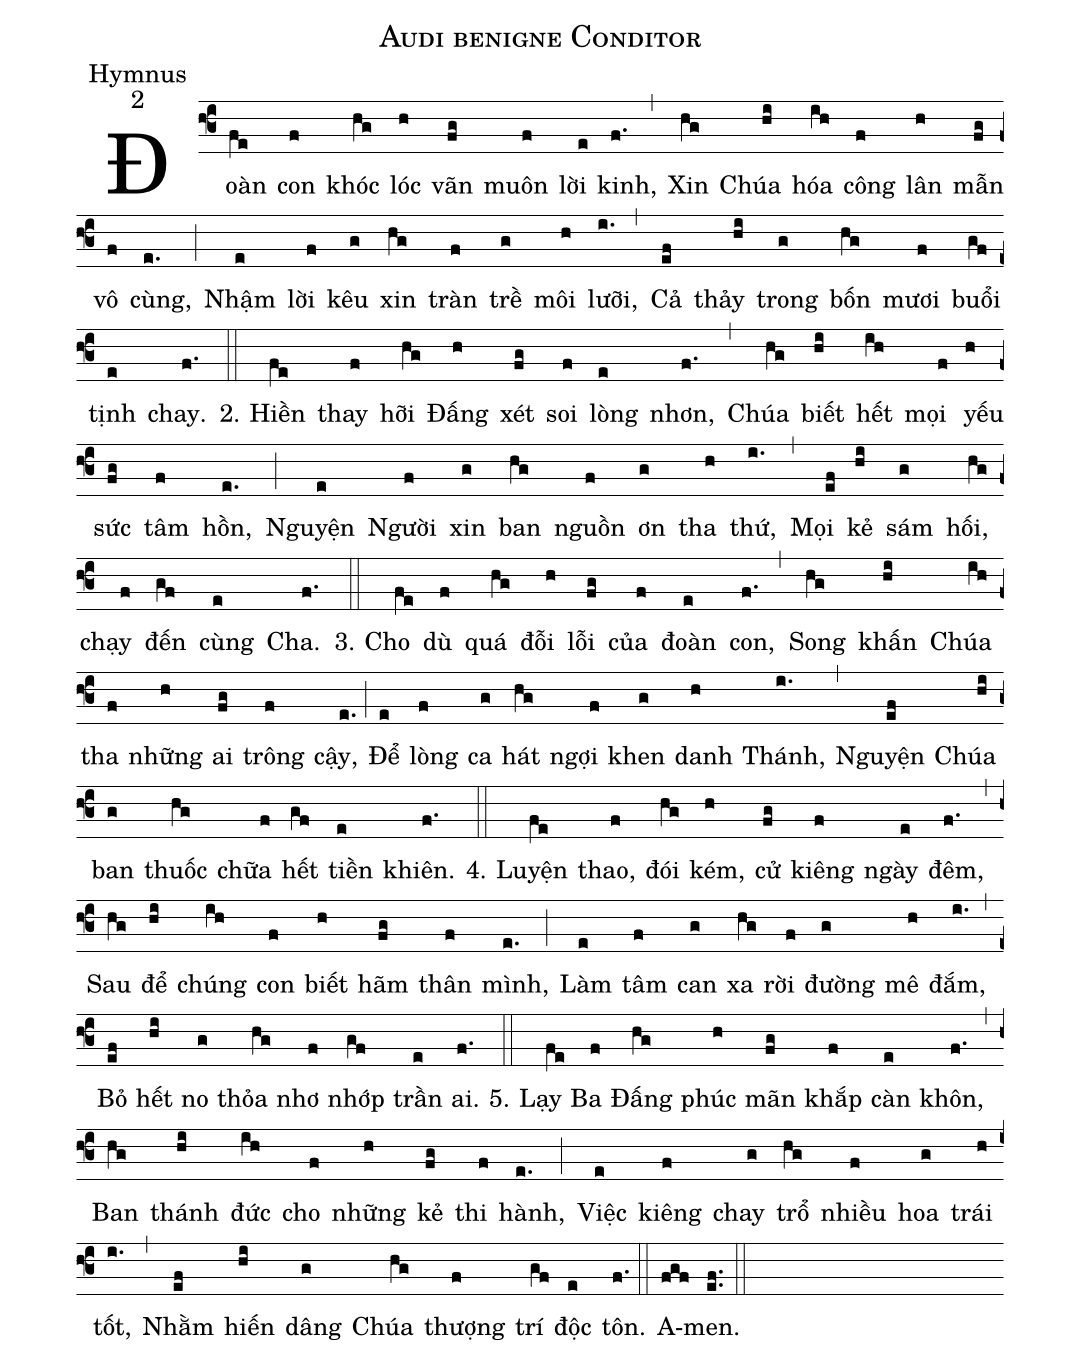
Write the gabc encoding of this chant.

name:Audi benigne Conditor;
office-part:Hymnus;
mode:2;
%%
(f3) Đoàn(fe) con(f) khóc(hg) lóc(h) vãn(fg) muôn(f) lời(e) kinh,(f.) (,)
Xin(hg) Chúa(hi) hóa(ih) công(f) lân(h) mẫn(fg) vô(f) cùng,(e.) (;)
Nhậm(e) lời(f) kêu(g) xin(hg) tràn(f) trề(g) môi(h) lưỡi,(i.) (,)
Cả(ef) thảy(hi) trong(g) bốn(hg) mươi(f) buổi(gf) tịnh(e) chay.(f.) (::)

2. Hiền(fe) thay(f) hỡi(hg) Đấng(h) xét(fg) soi(f) lòng(e) nhơn,(f.) (,)
Chúa(hg) biết(hi) hết(ih) mọi(f) yếu(h) sức(fg) tâm(f) hồn,(e.) (;)
Nguyện(e) Người(f) xin(g) ban(hg) nguồn(f) ơn(g) tha(h) thứ,(i.) (,)
Mọi(ef) kẻ(hi) sám(g) hối,(hg) chạy(f) đến(gf) cùng(e) Cha.(f.) (::)

3. Cho(fe) dù(f) quá(hg) đỗi(h) lỗi(fg) của(f) đoàn(e) con,(f.) (,)
Song(hg) khấn(hi) Chúa(ih) tha(f) những(h) ai(fg) trông(f) cậy,(e.) (;)
Để(e) lòng(f) ca(g) hát(hg) ngợi(f) khen(g) danh(h) Thánh,(i.) (,)
Nguyện(ef) Chúa(hi) ban(g) thuốc(hg) chữa(f) hết(gf) tiền(e) khiên.(f.) (::)

4. Luyện(fe) thao,(f) đói(hg) kém,(h) cử(fg) kiêng(f) ngày(e) đêm,(f.) (,)
Sau(hg) để(hi) chúng(ih) con(f) biết(h) hãm(fg) thân(f) mình,(e.) (;)
Làm(e) tâm(f) can(g) xa(hg) rời(f) đường(g) mê(h) đắm,(i.) (,)
Bỏ(ef) hết(hi) no(g) thỏa(hg) nhơ(f) nhớp(gf) trần(e) ai.(f.) (::)

5. Lạy(fe) Ba(f) Đấng(hg) phúc(h) mãn(fg) khắp(f) càn(e) khôn,(f.) (,)
Ban(hg) thánh(hi) đức(ih) cho(f) những(h) kẻ(fg) thi(f) hành,(e.) (;)
Việc(e) kiêng(f) chay(g) trổ(hg) nhiều(f) hoa(g) trái(h) tốt,(i.) (,)
Nhằm(ef) hiến(hi) dâng(g) Chúa(hg) thượng(f) trí(gf) độc(e) tôn.(f.) (::)
A-(fgf)men.(ef..) (::)
